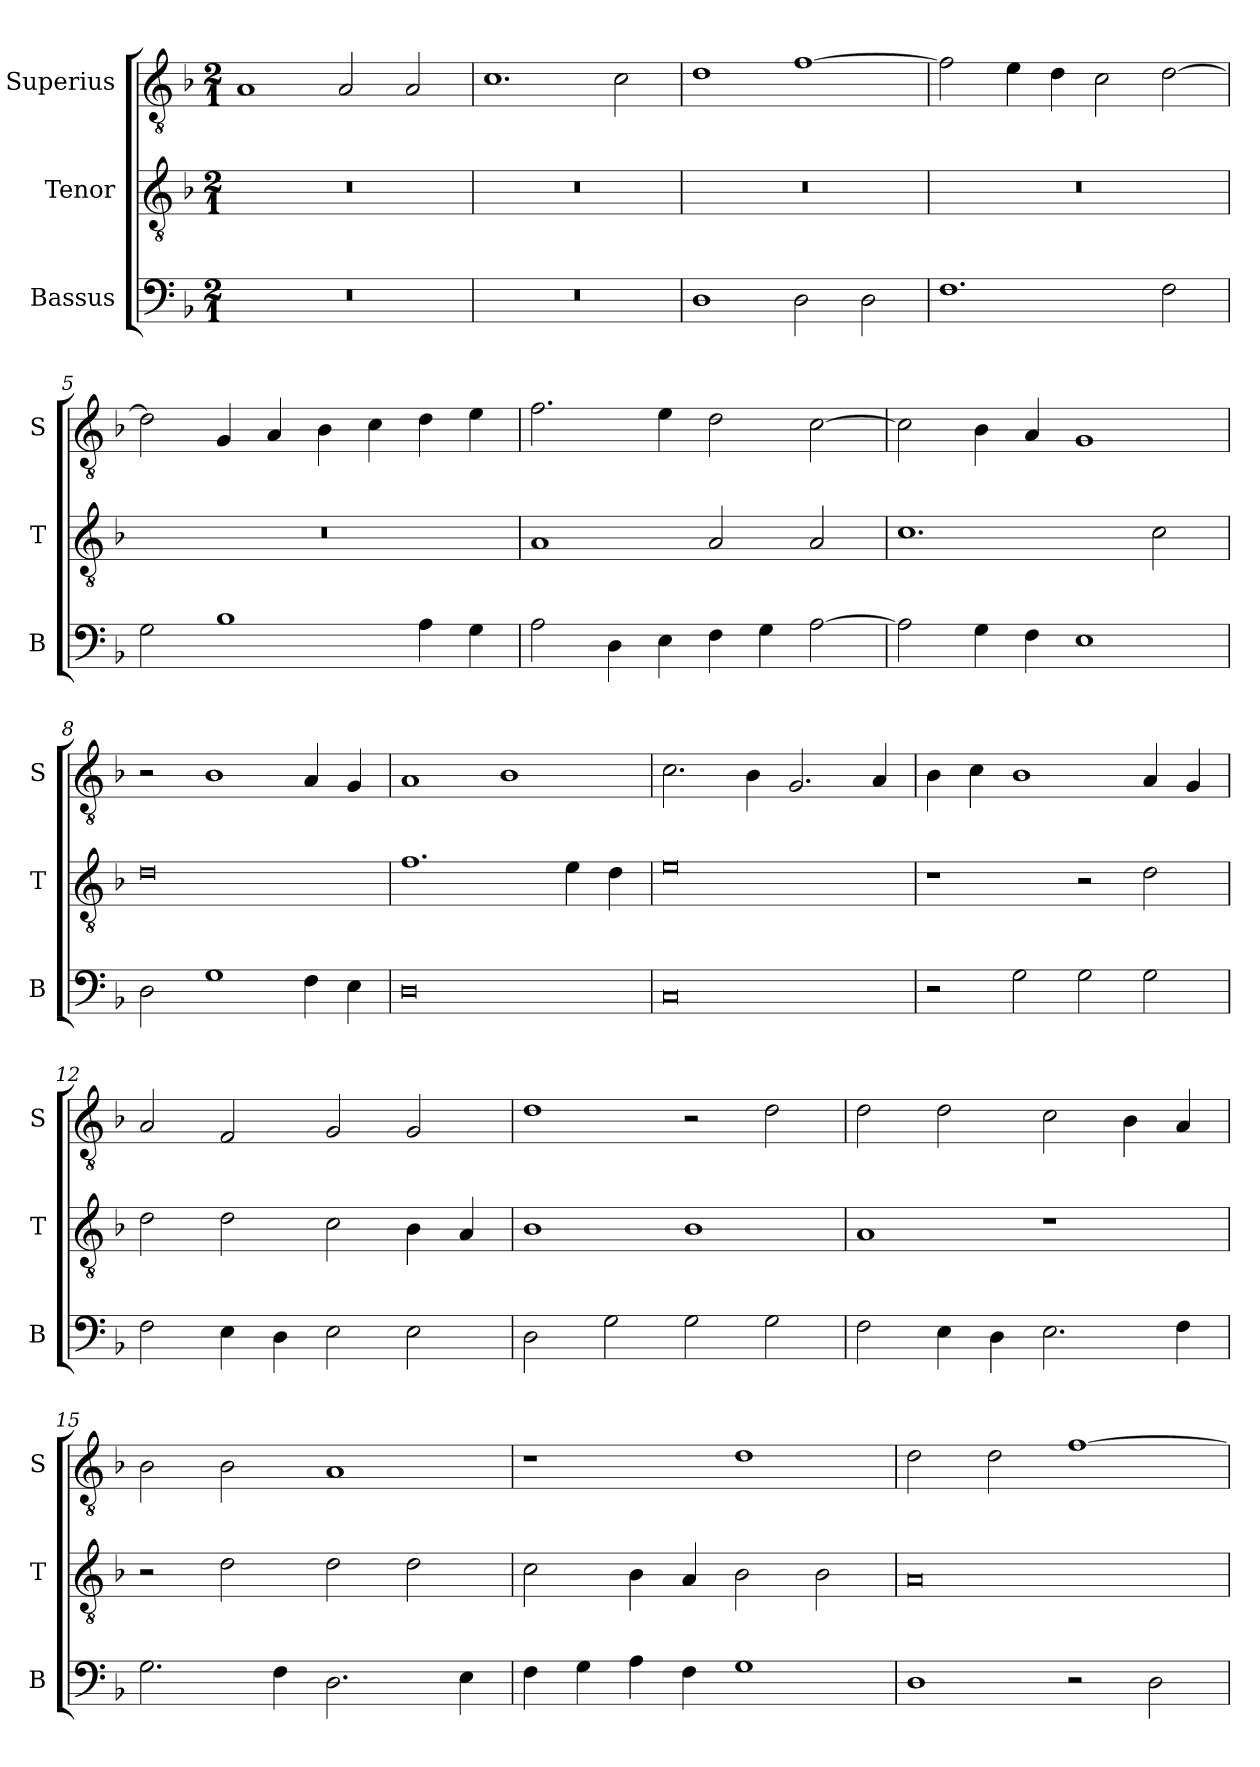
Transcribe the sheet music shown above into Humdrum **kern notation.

**kern	**kern	**kern
*part3	*part2	*part1
*staff3	*staff2	*staff1
*I"Bassus	*I"Tenor	*I"Superius
*I'B	*I'T	*I'S
*clefF4	*clefGv2	*clefGv2
*k[b-]	*k[b-]	*k[b-]
*M2/1	*M2/1	*M2/1
=1	=1	=1
0r	0r	1A
.	.	2A/
.	.	2A/
=2	=2	=2
0r	0r	1.c
.	.	2c\
=3	=3	=3
1D	0r	1d
2D\	.	[1f
2D\	.	.
=4	=4	=4
1.F	0r	2f\]
.	.	4e\
.	.	4d\
.	.	2c\
2F\	.	[2d\
=5	=5	=5
2G\	0r	2d\]
1B-	.	4G/
.	.	4A/
.	.	4B-\
.	.	4c\
4A\	.	4d\
4G\	.	4e\
=6	=6	=6
2A\	1A	2.f\
4D\	.	.
4E\	.	4e\
4F\	2A/	2d\
4G\	.	.
[2A\	2A/	[2c\
=7	=7	=7
2A\]	1.c	2c\]
4G\	.	4B-\
4F\	.	4A/
1E	.	1G
.	2c\	.
=8	=8	=8
2D\	0d	2r
1G	.	1B-
4F\	.	4A/
4E\	.	4G/
=9	=9	=9
0D	1.f	1A
.	.	1B-
.	4e\	.
.	4d\	.
=10	=10	=10
0C	0e	2.c\
.	.	4B-\
.	.	2.G/
.	.	4A/
=11	=11	=11
2r	1r	4B-\
.	.	4c\
2G\	.	1B-
2G\	2r	.
2G\	2d\	4A/
.	.	4G/
=12	=12	=12
2F\	2d\	2A/
4E\	2d\	2F/
4D\	.	.
2E\	2c\	2G/
2E\	4B-\	2G/
.	4A/	.
=13	=13	=13
2D\	1B-	1d
2G\	.	.
2G\	1B-	2r
2G\	.	2d\
=14	=14	=14
2F\	1A	2d\
4E\	.	2d\
4D\	.	.
2.E\	1r	2c\
.	.	4B-\
4F\	.	4A/
=15	=15	=15
2.G\	2r	2B-\
.	2d\	2B-\
4F\	.	.
2.D\	2d\	1A
.	2d\	.
4E\	.	.
=16	=16	=16
4F\	2c\	1r
4G\	.	.
4A\	4B-\	.
4F\	4A/	.
1G	2B-\	1d
.	2B-\	.
=17	=17	=17
1D	0A	2d\
.	.	2d\
2r	.	[1f
2D\	.	.
=	=	=
*-	*-	*-
